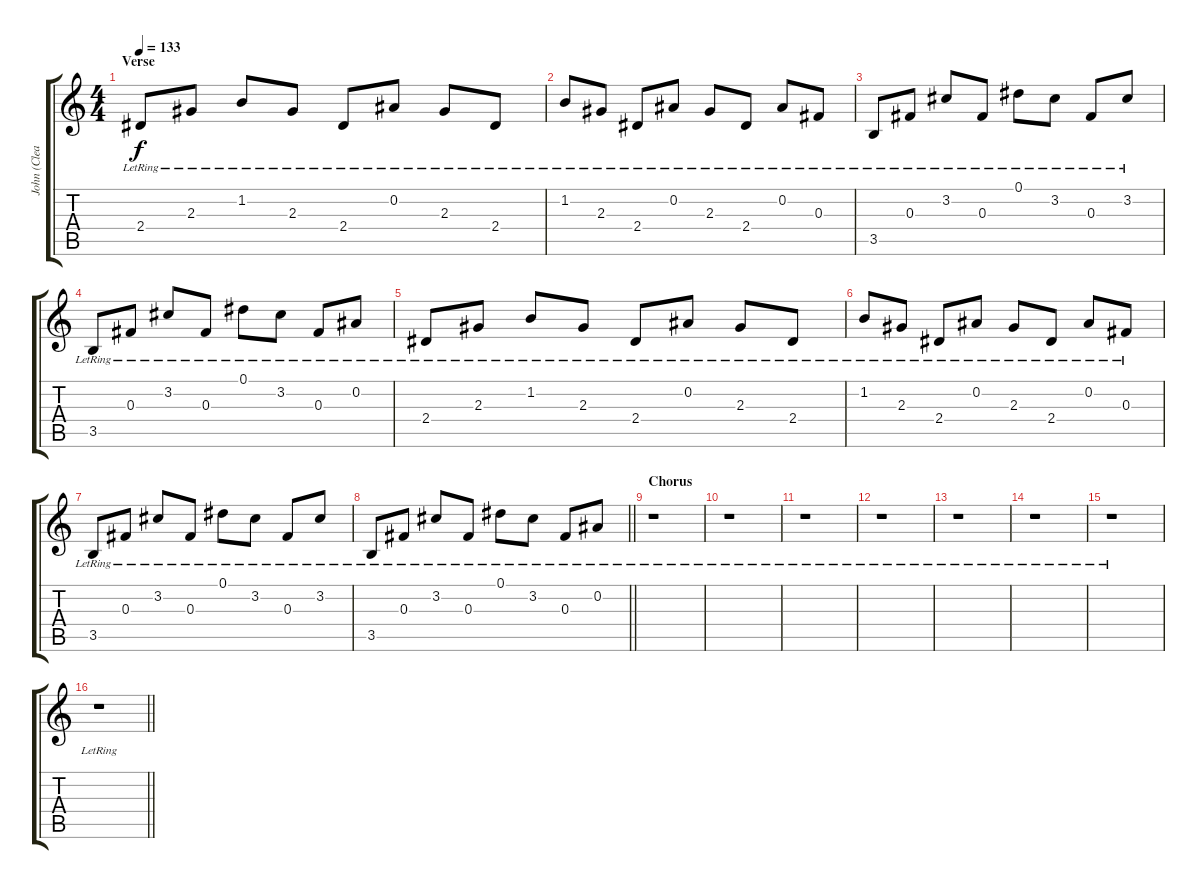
\track ("John (Clean)" "John (Clea") {instrument electricguitarclean}
\staff {score tabs}
\tuning (Eb4 Bb3 Gb3 Db3 Ab2 Eb2) {hide}
\ts (4 4)
\section ("" "Verse")
\tempo 133
\clef g2
\ks c
2.4{lr}.8{dy f} 2.3{lr}.8 1.2{lr}.8 2.3{lr}.8 2.4{lr}.8 0.2{lr}.8 2.3{lr}.8 2.4{lr}.8 |
1.2{lr}.8 2.3{lr}.8 2.4{lr}.8 0.2{lr}.8 2.3{lr}.8 2.4{lr}.8 0.2{lr}.8 0.3{lr}.8 |
3.5{lr}.8 0.3{lr}.8 3.2{lr}.8 0.3{lr}.8 0.1{lr}.8 3.2{lr}.8 0.3{lr}.8 3.2{lr}.8 |
3.5{lr}.8 0.3{lr}.8 3.2{lr}.8 0.3{lr}.8 0.1{lr}.8 3.2{lr}.8 0.3{lr}.8 0.2{lr}.8 |
2.4{lr}.8 2.3{lr}.8 1.2{lr}.8 2.3{lr}.8 2.4{lr}.8 0.2{lr}.8 2.3{lr}.8 2.4{lr}.8 |
1.2{lr}.8 2.3{lr}.8 2.4{lr}.8 0.2{lr}.8 2.3{lr}.8 2.4{lr}.8 0.2{lr}.8 0.3{lr}.8 |
3.5{lr}.8 0.3{lr}.8 3.2{lr}.8 0.3{lr}.8 0.1{lr}.8 3.2{lr}.8 0.3{lr}.8 3.2{lr}.8 |
\barLineRight lightlight
3.5{lr}.8 0.3{lr}.8 3.2{lr}.8 0.3{lr}.8 0.1{lr}.8 3.2{lr}.8 0.3{lr}.8 0.2{lr}.8 |
\section ("" "Chorus")
r.1 |
r.1 |
r.1 |
r.1 |
r.1 |
r.1 |
r.1 |
\barLineRight lightlight
r.1
